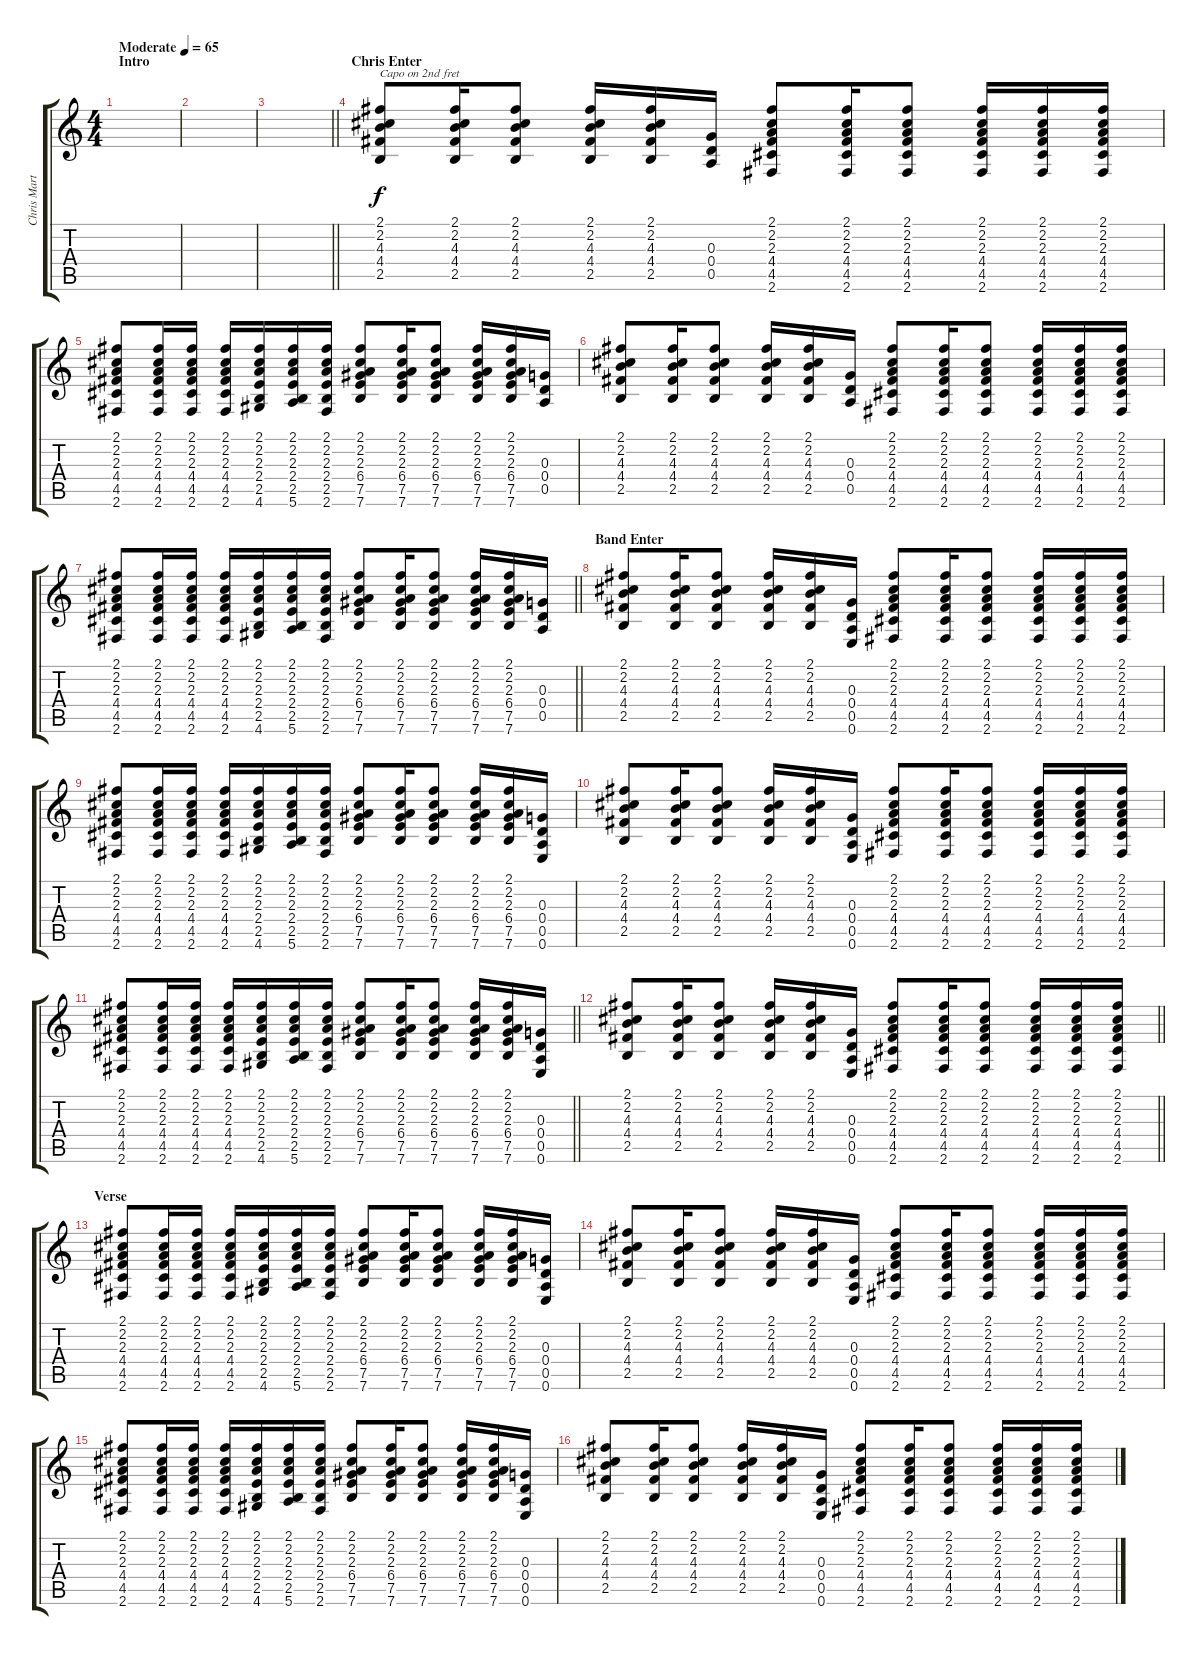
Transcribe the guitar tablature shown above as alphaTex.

\track ("Chris Martin-Second Guitar" "Chris Mart") {instrument electricguitarclean}
\staff {score tabs}
\tuning (E4 B3 G3 D3 A2 E2) {hide}
\ts (4 4)
\section ("" "Intro")
\tempo (65 "Moderate")
\clef g2
\ks c
|
|
\barLineRight lightlight
|
\section ("" "Chris Enter")
(2.1 2.2 4.3 4.4 2.5).8{txt "Capo on 2nd fret"} (2.1 2.2 4.3 4.4 2.5).16 (2.1 2.2 4.3 4.4 2.5).8 (2.1 2.2 4.3 4.4 2.5).16 (2.1 2.2 4.3 4.4 2.5).16 (0.3 0.4 0.5).16 (2.1 2.2 2.3 4.4 4.5 2.6).8 (2.1 2.2 2.3 4.4 4.5 2.6).16 (2.1 2.2 2.3 4.4 4.5 2.6).8 (2.1 2.2 2.3 4.4 4.5 2.6).16 (2.1 2.2 2.3 4.4 4.5 2.6).16 (2.1 2.2 2.3 4.4 4.5 2.6).16 |
(2.1 2.2 2.3 4.4 4.5 2.6).8 (2.1 2.2 2.3 4.4 4.5 2.6).16 (2.1 2.2 2.3 4.4 4.5 2.6).16 (2.1 2.2 2.3 4.4 4.5 2.6).16 (2.1 2.2 2.3 2.4 2.5 4.6).16 (2.1 2.2 2.3 2.4 2.5 5.6).16 (2.1 2.2 2.3 2.4 2.5 2.6).16 (2.1 2.2 2.3 6.4 7.5 7.6).8 (2.1 2.2 2.3 6.4 7.5 7.6).16 (2.1 2.2 2.3 6.4 7.5 7.6).8 (2.1 2.2 2.3 6.4 7.5 7.6).16 (2.1 2.2 2.3 6.4 7.5 7.6).16 (0.3 0.4 0.5).16 |
(2.1 2.2 4.3 4.4 2.5).8 (2.1 2.2 4.3 4.4 2.5).16 (2.1 2.2 4.3 4.4 2.5).8 (2.1 2.2 4.3 4.4 2.5).16 (2.1 2.2 4.3 4.4 2.5).16 (0.3 0.4 0.5).16 (2.1 2.2 2.3 4.4 4.5 2.6).8 (2.1 2.2 2.3 4.4 4.5 2.6).16 (2.1 2.2 2.3 4.4 4.5 2.6).8 (2.1 2.2 2.3 4.4 4.5 2.6).16 (2.1 2.2 2.3 4.4 4.5 2.6).16 (2.1 2.2 2.3 4.4 4.5 2.6).16 |
\barLineRight lightlight
(2.1 2.2 2.3 4.4 4.5 2.6).8 (2.1 2.2 2.3 4.4 4.5 2.6).16 (2.1 2.2 2.3 4.4 4.5 2.6).16 (2.1 2.2 2.3 4.4 4.5 2.6).16 (2.1 2.2 2.3 2.4 2.5 4.6).16 (2.1 2.2 2.3 2.4 2.5 5.6).16 (2.1 2.2 2.3 2.4 2.5 2.6).16 (2.1 2.2 2.3 6.4 7.5 7.6).8 (2.1 2.2 2.3 6.4 7.5 7.6).16 (2.1 2.2 2.3 6.4 7.5 7.6).8 (2.1 2.2 2.3 6.4 7.5 7.6).16 (2.1 2.2 2.3 6.4 7.5 7.6).16 (0.3 0.4 0.5).16 |
\section ("" "Band Enter")
(2.1 2.2 4.3 4.4 2.5).8 (2.1 2.2 4.3 4.4 2.5).16 (2.1 2.2 4.3 4.4 2.5).8 (2.1 2.2 4.3 4.4 2.5).16 (2.1 2.2 4.3 4.4 2.5).16 (0.3 0.4 0.5 0.6).16 (2.1 2.2 2.3 4.4 4.5 2.6).8 (2.1 2.2 2.3 4.4 4.5 2.6).16 (2.1 2.2 2.3 4.4 4.5 2.6).8 (2.1 2.2 2.3 4.4 4.5 2.6).16 (2.1 2.2 2.3 4.4 4.5 2.6).16 (2.1 2.2 2.3 4.4 4.5 2.6).16 |
(2.1 2.2 2.3 4.4 4.5 2.6).8 (2.1 2.2 2.3 4.4 4.5 2.6).16 (2.1 2.2 2.3 4.4 4.5 2.6).16 (2.1 2.2 2.3 4.4 4.5 2.6).16 (2.1 2.2 2.3 2.4 2.5 4.6).16 (2.1 2.2 2.3 2.4 2.5 5.6).16 (2.1 2.2 2.3 2.4 2.5 2.6).16 (2.1 2.2 2.3 6.4 7.5 7.6).8 (2.1 2.2 2.3 6.4 7.5 7.6).16 (2.1 2.2 2.3 6.4 7.5 7.6).8 (2.1 2.2 2.3 6.4 7.5 7.6).16 (2.1 2.2 2.3 6.4 7.5 7.6).16 (0.3 0.4 0.5 0.6).16 |
(2.1 2.2 4.3 4.4 2.5).8 (2.1 2.2 4.3 4.4 2.5).16 (2.1 2.2 4.3 4.4 2.5).8 (2.1 2.2 4.3 4.4 2.5).16 (2.1 2.2 4.3 4.4 2.5).16 (0.3 0.4 0.5 0.6).16 (2.1 2.2 2.3 4.4 4.5 2.6).8 (2.1 2.2 2.3 4.4 4.5 2.6).16 (2.1 2.2 2.3 4.4 4.5 2.6).8 (2.1 2.2 2.3 4.4 4.5 2.6).16 (2.1 2.2 2.3 4.4 4.5 2.6).16 (2.1 2.2 2.3 4.4 4.5 2.6).16 |
\barLineRight lightlight
(2.1 2.2 2.3 4.4 4.5 2.6).8 (2.1 2.2 2.3 4.4 4.5 2.6).16 (2.1 2.2 2.3 4.4 4.5 2.6).16 (2.1 2.2 2.3 4.4 4.5 2.6).16 (2.1 2.2 2.3 2.4 2.5 4.6).16 (2.1 2.2 2.3 2.4 2.5 5.6).16 (2.1 2.2 2.3 2.4 2.5 2.6).16 (2.1 2.2 2.3 6.4 7.5 7.6).8 (2.1 2.2 2.3 6.4 7.5 7.6).16 (2.1 2.2 2.3 6.4 7.5 7.6).8 (2.1 2.2 2.3 6.4 7.5 7.6).16 (2.1 2.2 2.3 6.4 7.5 7.6).16 (0.3 0.4 0.5 0.6).16 |
\barLineRight lightlight
(2.1 2.2 4.3 4.4 2.5).8 (2.1 2.2 4.3 4.4 2.5).16 (2.1 2.2 4.3 4.4 2.5).8 (2.1 2.2 4.3 4.4 2.5).16 (2.1 2.2 4.3 4.4 2.5).16 (0.3 0.4 0.5 0.6).16 (2.1 2.2 2.3 4.4 4.5 2.6).8 (2.1 2.2 2.3 4.4 4.5 2.6).16 (2.1 2.2 2.3 4.4 4.5 2.6).8 (2.1 2.2 2.3 4.4 4.5 2.6).16 (2.1 2.2 2.3 4.4 4.5 2.6).16 (2.1 2.2 2.3 4.4 4.5 2.6).16 |
\section ("" "Verse")
(2.1 2.2 2.3 4.4 4.5 2.6).8 (2.1 2.2 2.3 4.4 4.5 2.6).16 (2.1 2.2 2.3 4.4 4.5 2.6).16 (2.1 2.2 2.3 4.4 4.5 2.6).16 (2.1 2.2 2.3 2.4 2.5 4.6).16 (2.1 2.2 2.3 2.4 2.5 5.6).16 (2.1 2.2 2.3 2.4 2.5 2.6).16 (2.1 2.2 2.3 6.4 7.5 7.6).8 (2.1 2.2 2.3 6.4 7.5 7.6).16 (2.1 2.2 2.3 6.4 7.5 7.6).8 (2.1 2.2 2.3 6.4 7.5 7.6).16 (2.1 2.2 2.3 6.4 7.5 7.6).16 (0.3 0.4 0.5 0.6).16 |
(2.1 2.2 4.3 4.4 2.5).8 (2.1 2.2 4.3 4.4 2.5).16 (2.1 2.2 4.3 4.4 2.5).8 (2.1 2.2 4.3 4.4 2.5).16 (2.1 2.2 4.3 4.4 2.5).16 (0.3 0.4 0.5 0.6).16 (2.1 2.2 2.3 4.4 4.5 2.6).8 (2.1 2.2 2.3 4.4 4.5 2.6).16 (2.1 2.2 2.3 4.4 4.5 2.6).8 (2.1 2.2 2.3 4.4 4.5 2.6).16 (2.1 2.2 2.3 4.4 4.5 2.6).16 (2.1 2.2 2.3 4.4 4.5 2.6).16 |
(2.1 2.2 2.3 4.4 4.5 2.6).8 (2.1 2.2 2.3 4.4 4.5 2.6).16 (2.1 2.2 2.3 4.4 4.5 2.6).16 (2.1 2.2 2.3 4.4 4.5 2.6).16 (2.1 2.2 2.3 2.4 2.5 4.6).16 (2.1 2.2 2.3 2.4 2.5 5.6).16 (2.1 2.2 2.3 2.4 2.5 2.6).16 (2.1 2.2 2.3 6.4 7.5 7.6).8 (2.1 2.2 2.3 6.4 7.5 7.6).16 (2.1 2.2 2.3 6.4 7.5 7.6).8 (2.1 2.2 2.3 6.4 7.5 7.6).16 (2.1 2.2 2.3 6.4 7.5 7.6).16 (0.3 0.4 0.5 0.6).16 |
(2.1 2.2 4.3 4.4 2.5).8 (2.1 2.2 4.3 4.4 2.5).16 (2.1 2.2 4.3 4.4 2.5).8 (2.1 2.2 4.3 4.4 2.5).16 (2.1 2.2 4.3 4.4 2.5).16 (0.3 0.4 0.5 0.6).16 (2.1 2.2 2.3 4.4 4.5 2.6).8 (2.1 2.2 2.3 4.4 4.5 2.6).16 (2.1 2.2 2.3 4.4 4.5 2.6).8 (2.1 2.2 2.3 4.4 4.5 2.6).16 (2.1 2.2 2.3 4.4 4.5 2.6).16 (2.1 2.2 2.3 4.4 4.5 2.6).16
